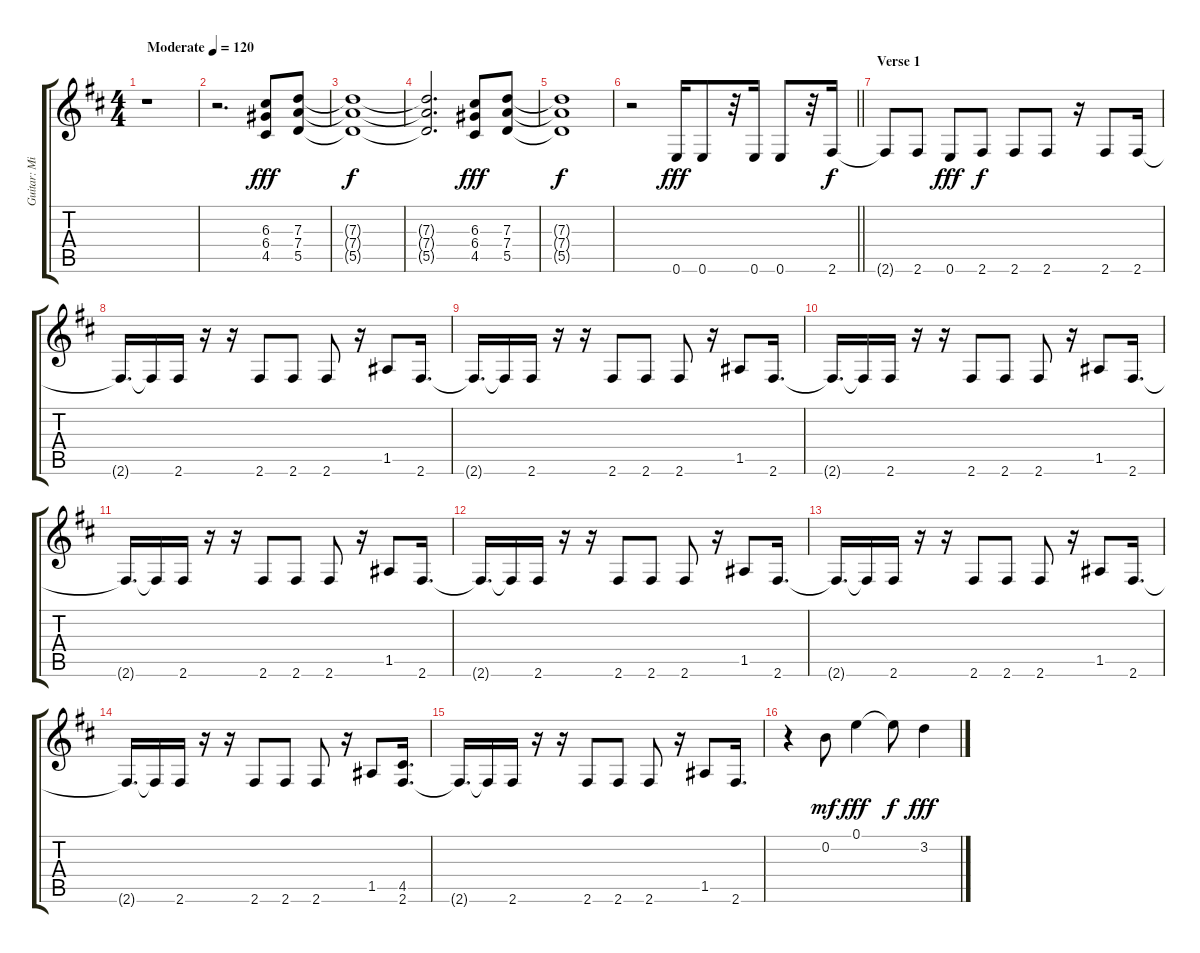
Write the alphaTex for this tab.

\track ("Guitar: Mick Ralphs" "Guitar: Mi") {instrument acousticguitarsteel}
\staff {score tabs}
\tuning (E4 B3 G3 D3 A2 E2) {hide}
\ts (4 4)
\tempo (120 "Moderate")
\tempo 122
\tempo (120 "Moderate")
\clef g2
\ks d
r.1{dy fff instrument acousticguitarsteel} |
r.2{d} (6.3 6.4 4.5).8 (7.3 7.4 5.5).8 |
(7.3{t} 7.4{t} 5.5{t}).1{dy f} |
(7.3{t} 7.4{t} 5.5{t}).2{d} (6.3 6.4 4.5).8{dy fff} (7.3 7.4 5.5).8 |
(7.3{t} 7.4{t} 5.5{t}).1{dy f} |
\barLineRight lightlight
r.2 0.6.16{dy fff} 0.6.8 r.32 0.6.16 0.6.8 r.32 2.6.16{dy f} |
\section ("" "Verse 1")
2.6{t}.8 2.6.8 0.6.8{dy fff} 2.6.8{dy f} 2.6.8 2.6.8 r.16 2.6.8 2.6.16 |
2.6{t}.16{d} 2.6{t}.16 2.6.16 r.16 r.16 2.6.8 2.6.8 2.6.8 r.16 1.5.8 2.6.16{d} |
2.6{t}.16{d} 2.6{t}.16 2.6.16 r.16 r.16 2.6.8 2.6.8 2.6.8 r.16 1.5.8 2.6.16{d} |
2.6{t}.16{d} 2.6{t}.16 2.6.16 r.16 r.16 2.6.8 2.6.8 2.6.8 r.16 1.5.8 2.6.16{d} |
2.6{t}.16{d} 2.6{t}.16 2.6.16 r.16 r.16 2.6.8 2.6.8 2.6.8 r.16 1.5.8 2.6.16{d} |
2.6{t}.16{d} 2.6{t}.16 2.6.16 r.16 r.16 2.6.8 2.6.8 2.6.8 r.16 1.5.8 2.6.16{d} |
2.6{t}.16{d} 2.6{t}.16 2.6.16 r.16 r.16 2.6.8 2.6.8 2.6.8 r.16 1.5.8 2.6.16{d} |
2.6{t}.16{d} 2.6{t}.16 2.6.16 r.16 r.16 2.6.8 2.6.8 2.6.8 r.16 1.5.8 (4.5 2.6).16{d} |
2.6{t}.16{d} 2.6{t}.16 2.6.16 r.16 r.16 2.6.8 2.6.8 2.6.8 r.16 1.5.8 2.6.16{d} |
r.4 0.2.8{dy mf} 0.1.4{dy fff} 0.1{t}.8{dy f} 3.2.4{dy fff}
